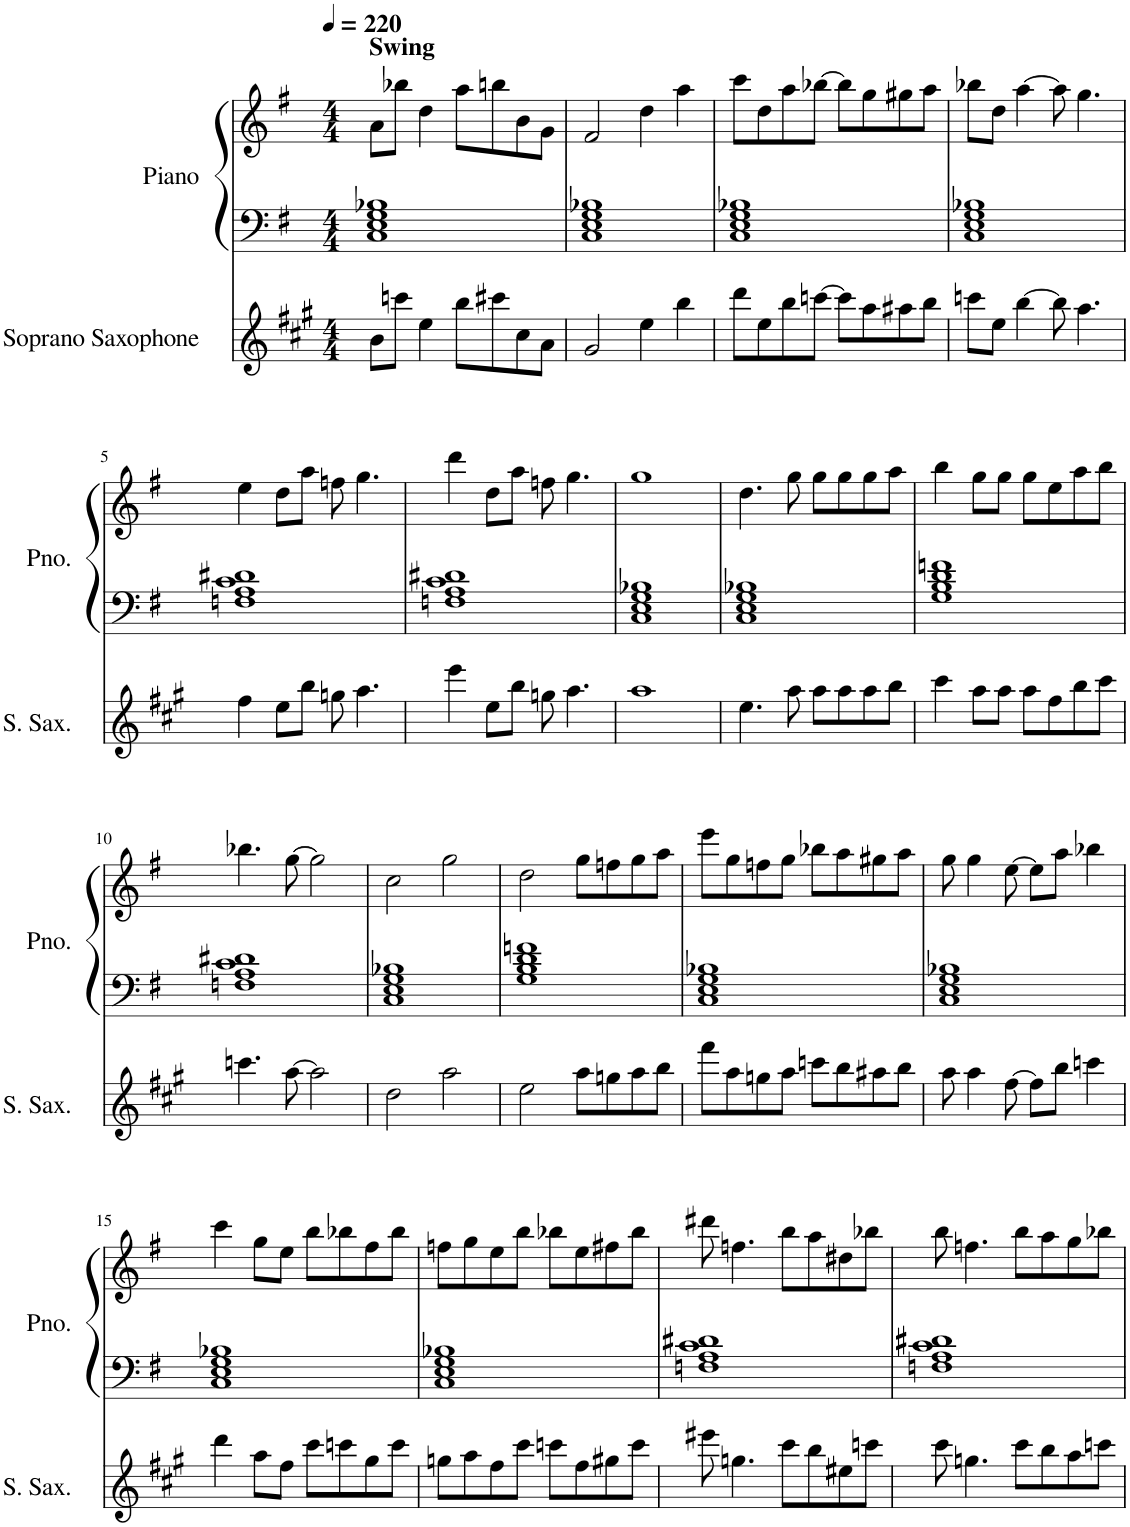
**kern	**kern	**kern
*part2	*part1	*part1
*staff3	*staff2	*staff1
*I"Soprano Saxophone	*I"Piano	*
*I'S. Sax.	*I'Pno.	*
*clefG2	*clefF4	*clefG2
*Trd1c2	*	*
*k[f#c#g#]	*k[f#]	*k[f#]
*M4/4	*M4/4	*M4/4
*MM220	*MM220	*MM220
=1	=1	=1
!	!	!LO:TX:a:B:t=Swing
8b\L	1C 1E 1G 1B-X	8a\L
8cccn\J	.	8bb-X\J
4ee\	.	4dd\
8bb\L	.	8aa\L
8ccc#X\	.	8bbn\
8cc#\	.	8b\
8a\J	.	8g\J
=2	=2	=2
2g#/	1C 1E 1G 1B-X	2f#/
4ee\	.	4dd\
4bb\	.	4aa\
=3	=3	=3
8ddd\L	1C 1E 1G 1B-X	8ccc\L
8ee\	.	8dd\
8bb\	.	8aa\
[8cccn\J	.	[8bb-X\J
8ccc\L]	.	8bb-\L]
8aa\	.	8gg\
8aa#X\	.	8gg#X\
8bb\J	.	8aa\J
=4	=4	=4
8cccn\L	1C 1E 1G 1B-X	8bb-X\L
8ee\J	.	8dd\J
[4bb\	.	[4aa\
8bb\]	.	8aa\]
4.aa\	.	4.gg\
!!LO:LB:g=z
=5	=5	=5
4ff#\	1Fn 1A 1c 1d#X	4ee\
8ee\L	.	8dd\L
8bb\J	.	8aa\J
8ggn\	.	8ffn\
4.aa\	.	4.gg\
=6	=6	=6
4eee\	1Fn 1A 1c 1d#X	4ddd\
8ee\L	.	8dd\L
8bb\J	.	8aa\J
8ggn\	.	8ffn\
4.aa\	.	4.gg\
=7	=7	=7
1aa	1C 1E 1G 1B-X	1gg
=8	=8	=8
4.ee\	1C 1E 1G 1B-X	4.dd\
8aa\	.	8gg\
8aa\L	.	8gg\L
8aa\	.	8gg\
8aa\	.	8gg\
8bb\J	.	8aa\J
=9	=9	=9
4ccc#\	1G 1B 1d 1fn	4bb\
8aa\L	.	8gg\L
8aa\J	.	8gg\J
8aa\L	.	8gg\L
8ff#\	.	8ee\
8bb\	.	8aa\
8ccc#\J	.	8bb\J
!!LO:LB:g=z
=10	=10	=10
4.cccn\	1Fn 1A 1c 1d#X	4.bb-X\
[8aa\	.	[8gg\
2aa\]	.	2gg\]
=11	=11	=11
2dd\	1C 1E 1G 1B-X	2cc\
2aa\	.	2gg\
=12	=12	=12
2ee\	1G 1B 1d 1fn	2dd\
8aa\L	.	8gg\L
8ggn\	.	8ffn\
8aa\	.	8gg\
8bb\J	.	8aa\J
=13	=13	=13
8fff#\L	1C 1E 1G 1B-X	8eee\L
8aa\	.	8gg\
8ggn\	.	8ffn\
8aa\J	.	8gg\J
8cccn\L	.	8bb-X\L
8bb\	.	8aa\
8aa#X\	.	8gg#X\
8bb\J	.	8aa\J
=14	=14	=14
8aa\	1C 1E 1G 1B-X	8gg\
4aa\	.	4gg\
[8ff#\	.	[8ee\
8ff#\L]	.	8ee\L]
8bb\J	.	8aa\J
4cccn\	.	4bb-X\
!!LO:LB:g=z
=15	=15	=15
4ddd\	1C 1E 1G 1B-X	4ccc\
8aa\L	.	8gg\L
8ff#\J	.	8ee\J
8ccc#\L	.	8bb\L
8cccn\	.	8bb-X\
8gg#\	.	8ff#\
8ccc\J	.	8bb-\J
=16	=16	=16
8ggn\L	1C 1E 1G 1B-X	8ffn\L
8aa\	.	8gg\
8ff#\	.	8ee\
8ccc#\J	.	8bb\J
8cccn\L	.	8bb-X\L
8ff#\	.	8ee\
8gg#X\	.	8ff#X\
8ccc\J	.	8bb-\J
=17	=17	=17
8eee#X\	1Fn 1A 1c 1d#X	8ddd#X\
4.ggn\	.	4.ffn\
8ccc#\L	.	8bb\L
8bb\	.	8aa\
8ee#X\	.	8dd#X\
8cccn\J	.	8bb-X\J
=18	=18	=18
8ccc#\	1Fn 1A 1c 1d#X	8bb\
4.ggn\	.	4.ffn\
8ccc#\L	.	8bb\L
8bb\	.	8aa\
8aa\	.	8gg\
8cccn\J	.	8bb-X\J
=	=	=
*-	*-	*-
